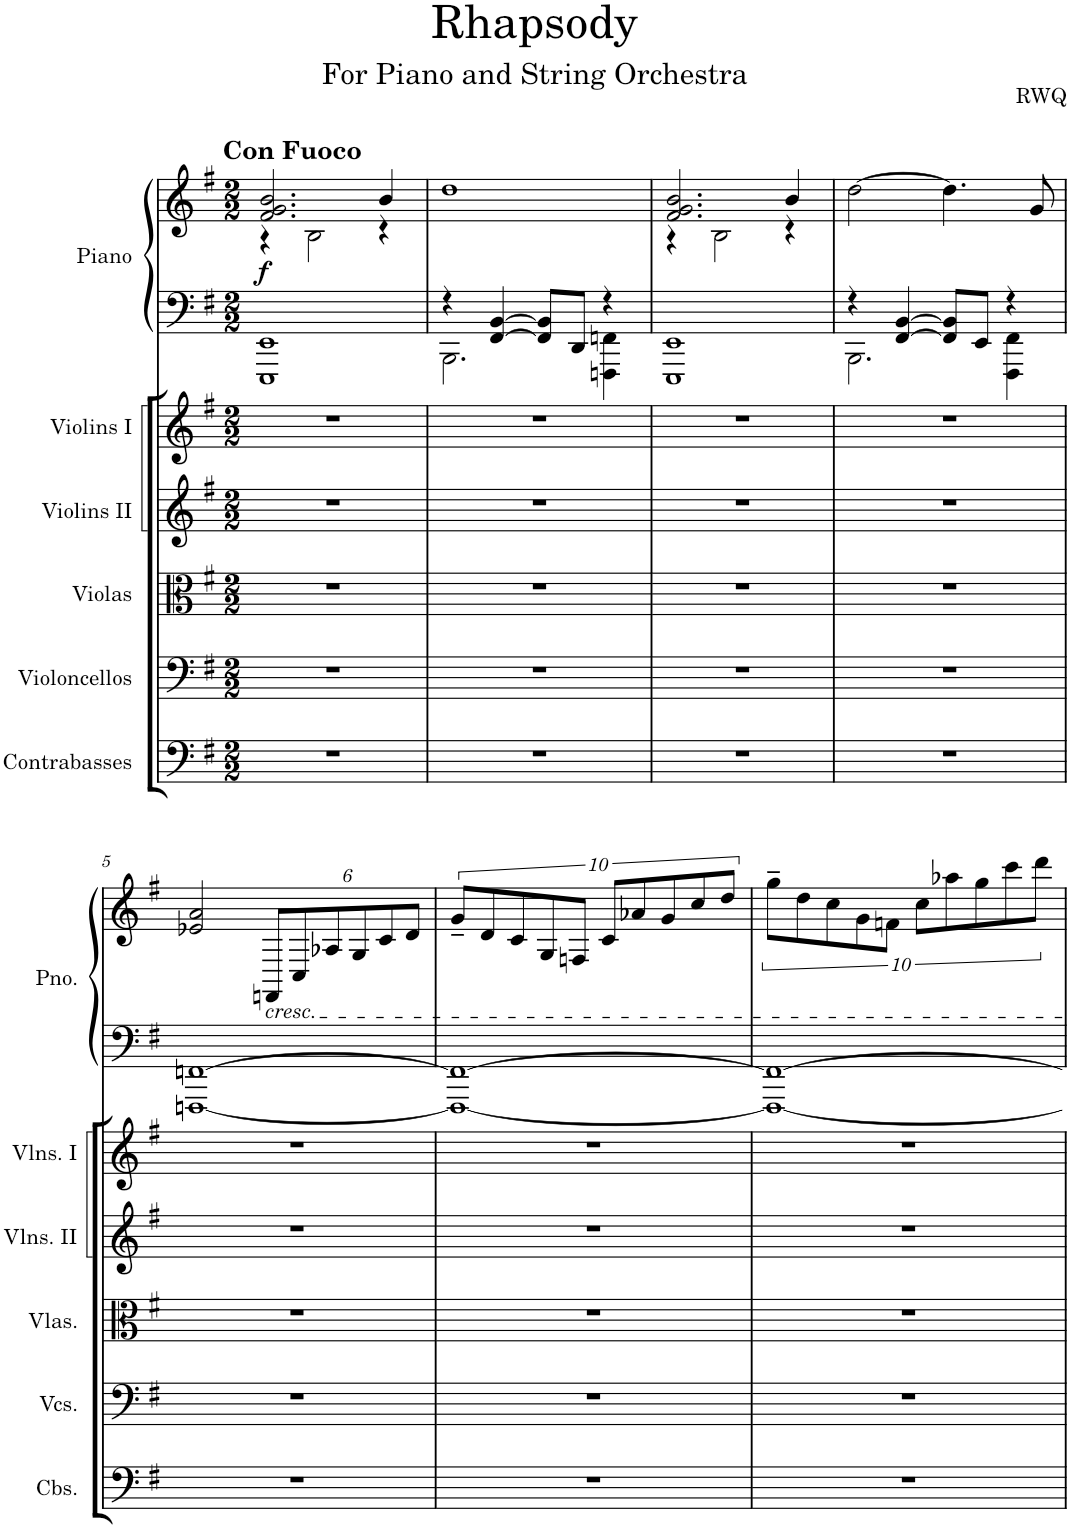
**kern	**kern	**kern	**kern	**kern	**kern	**kern	**dynam
*part6	*part5	*part4	*part3	*part2	*part1	*part1	*part1
*staff7	*staff6	*staff5	*staff4	*staff3	*staff2	*staff1	*staff1/2
*I"Contrabasses	*I"Violoncellos	*I"Violas	*I"Violins II	*I"Violins I	*I"Piano	*	*
*I'Cbs.	*I'Vcs.	*I'Vlas.	*I'Vlns. II	*I'Vlns. I	*I'Pno.	*	*
*clefF4	*clefF4	*clefC3	*clefG2	*clefG2	*clefF4	*clefG2	*
*Trd7c12	*	*	*	*	*	*	*
*k[f#]	*k[f#]	*k[f#]	*k[f#]	*k[f#]	*k[f#]	*k[f#]	*
*M2/2	*M2/2	*M2/2	*M2/2	*M2/2	*M2/2	*M2/2	*
=1	=1	=1	=1	=1	=1	=1	=1
*	*	*	*	*	*	*^	*
!	!	!	!	!	!	!LO:TX:a:B:t=Con Fuoco	!	!
!	!	!	!	!	!	!	!	!LO:DY:b
1r	1r	1r	1r	1r	1EEE 1EE	2.f#/ 2.g/ 2.b/	4r	f
.	.	.	.	.	.	.	2B\	.
.	.	.	.	.	.	4b/	4r	.
*	*	*	*	*	*	*v	*v	*
=2	=2	=2	=2	=2	=2	=2	=2
*	*	*	*	*	*^	*	*
1r	1r	1r	1r	1r	4r	2.BBB\	1dd	.
.	.	.	.	.	[4FF#/ [4BB/	.	.	.
.	.	.	.	.	8FF#/] 8BB/]L	.	.	.
.	.	.	.	.	8DD/J	.	.	.
.	.	.	.	.	4r	4FFFn\ 4FFn\	.	.
*	*	*	*	*	*v	*v	*	*
=3	=3	=3	=3	=3	=3	=3	=3
*	*	*	*	*	*	*^	*
1r	1r	1r	1r	1r	1EEE 1EE	2.f#/ 2.g/ 2.b/	4r	.
.	.	.	.	.	.	.	2B\	.
.	.	.	.	.	.	4b/	4r	.
*	*	*	*	*	*	*v	*v	*
=4	=4	=4	=4	=4	=4	=4	=4
*	*	*	*	*	*^	*	*
1r	1r	1r	1r	1r	4r	2.BBB\	[2dd\	.
.	.	.	.	.	[4FF#/ [4BB/	.	.	.
.	.	.	.	.	8FF#/] 8BB/]L	.	4.dd\]	.
.	.	.	.	.	8EE/J	.	.	.
.	.	.	.	.	4r	4FFF#\ 4FF#\	.	.
.	.	.	.	.	.	.	8g/	.
*	*	*	*	*	*v	*v	*	*
!!LO:LB:g=z
=5	=5	=5	=5	=5	=5	=5	=5
1r	1r	1r	1r	1r	[1FFFn [1FFn	2e-X/ 2a/	.
*	*	*	*	*	*	*Xbrackettup	*
!	!	!	!	!	!	!LO:TX:b:i:t=cresc.	!
.	.	.	.	.	.	12FFn/L	.
.	.	.	.	.	.	12C/	.
.	.	.	.	.	.	12A-X/	.
.	.	.	.	.	.	12G/	.
.	.	.	.	.	.	12c/	.
.	.	.	.	.	.	12d/J	.
=6	=6	=6	=6	=6	=6	=6	=6
*	*	*	*	*	*	*brackettup	*
1r	1r	1r	1r	1r	1FFF_ 1FF_	10g~/L	.
.	.	.	.	.	.	10d/	.
.	.	.	.	.	.	10c/	.
.	.	.	.	.	.	10G/	.
.	.	.	.	.	.	10Fn/J	.
.	.	.	.	.	.	10c/L	.
.	.	.	.	.	.	10a-X/	.
.	.	.	.	.	.	10g/	.
.	.	.	.	.	.	10cc/	.
.	.	.	.	.	.	10dd/J	.
=7	=7	=7	=7	=7	=7	=7	=7
1r	1r	1r	1r	1r	1FFF_ 1FF_	10gg~\L	.
.	.	.	.	.	.	10dd\	.
.	.	.	.	.	.	10cc\	.
.	.	.	.	.	.	10g\	.
.	.	.	.	.	.	10fn\J	.
.	.	.	.	.	.	10cc\L	.
.	.	.	.	.	.	10aa-X\	.
.	.	.	.	.	.	10gg\	.
.	.	.	.	.	.	10ccc\	.
.	.	.	.	.	.	10ddd\J	.
=	=	=	=	=	=	=	=
*-	*-	*-	*-	*-	*-	*-	*-
